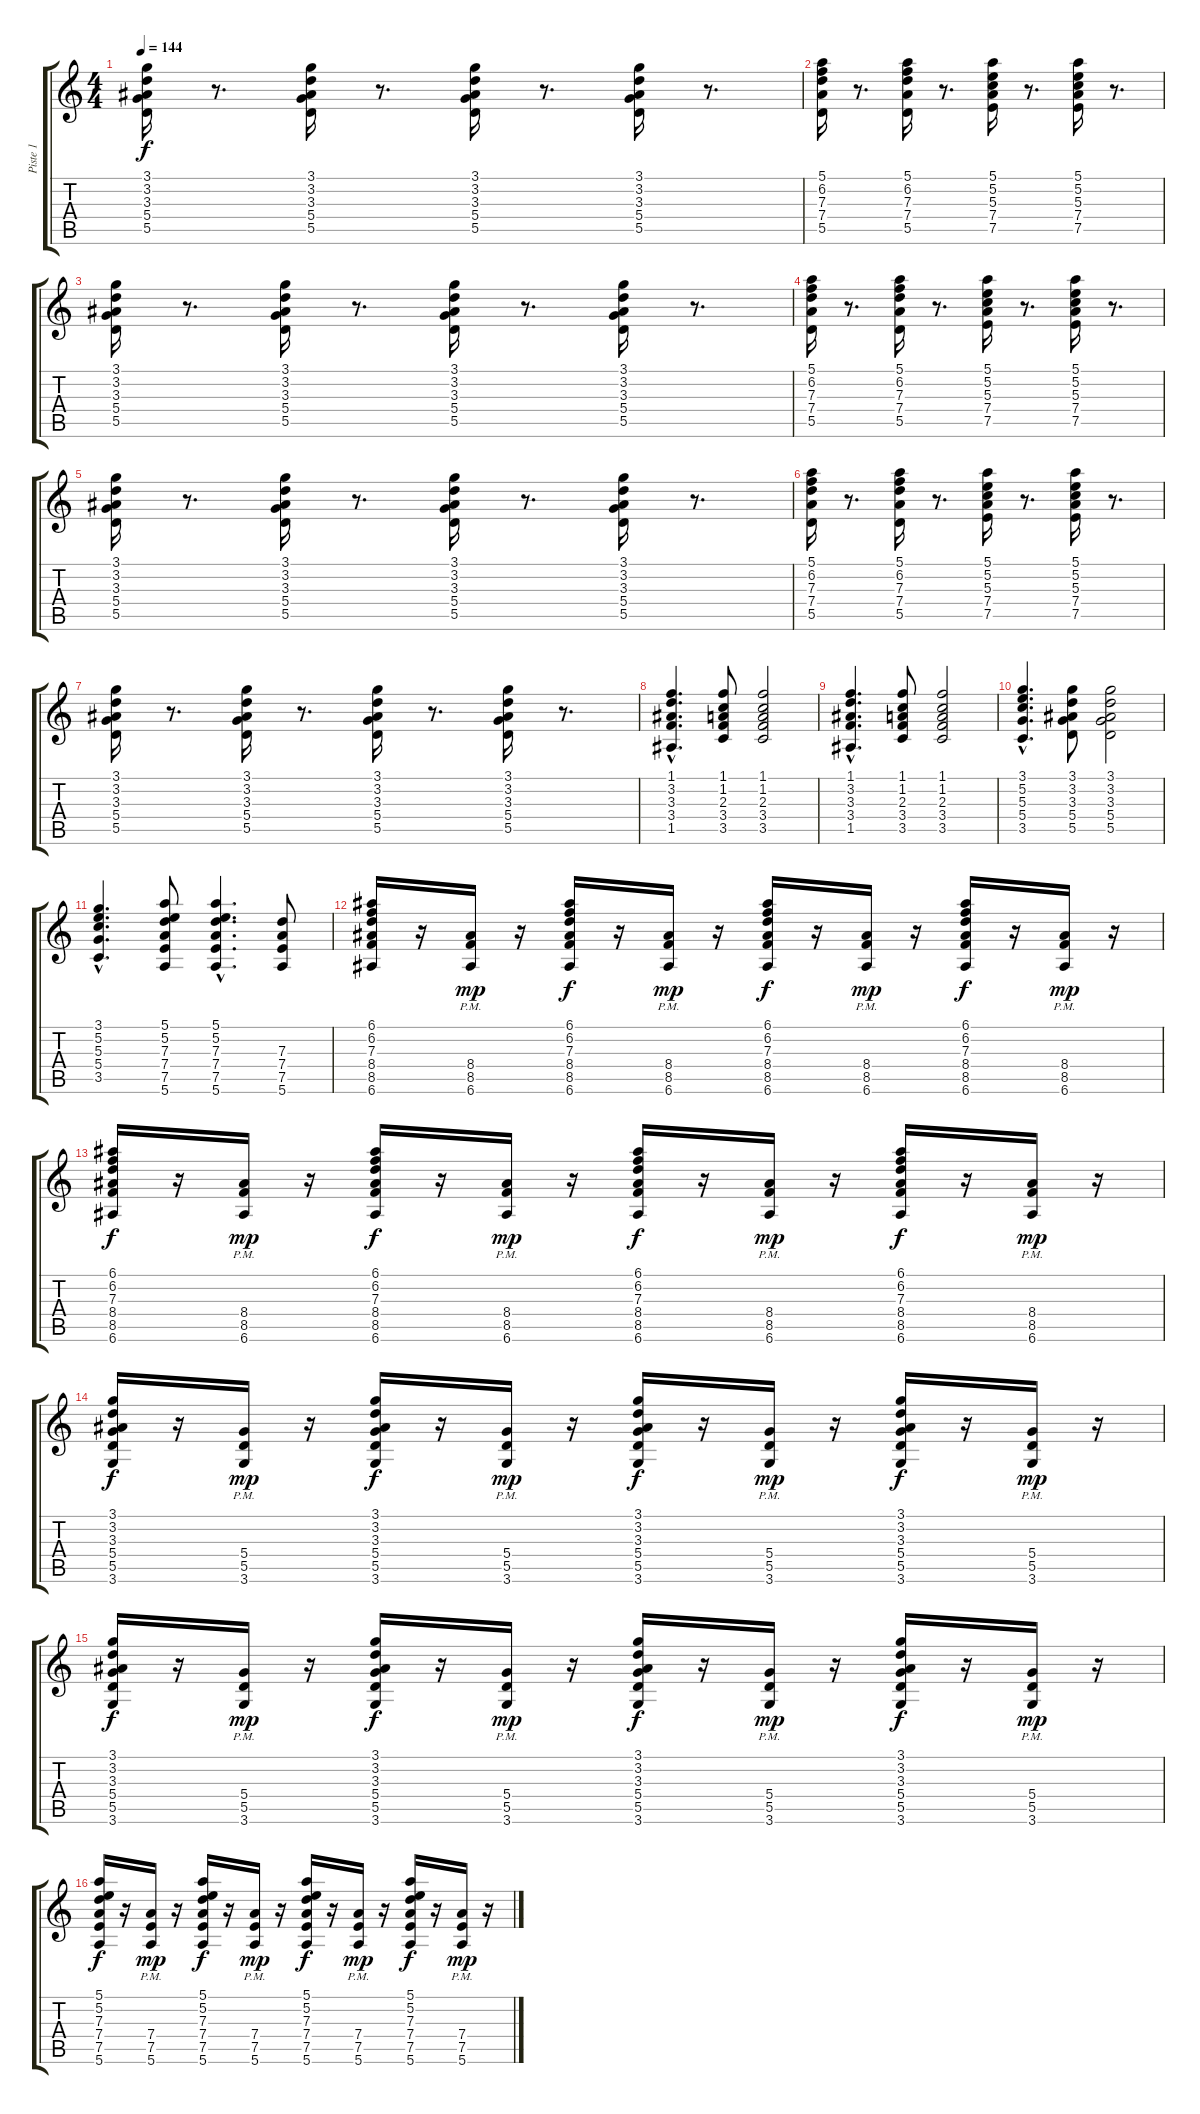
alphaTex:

\track ("Piste 1" "Piste 1") {instrument electricguitarclean}
\staff {score tabs}
\tuning (E4 B3 G3 D3 A2 E2) {hide}
\ts (4 4)
\tempo 144
\clef g2
\ks c
(3.1 3.2 3.3 5.4 5.5).16{dy f} r.8{d} (3.1 3.2 3.3 5.4 5.5).16 r.8{d} (3.1 3.2 3.3 5.4 5.5).16 r.8{d} (3.1 3.2 3.3 5.4 5.5).16 r.8{d} |
(5.1 6.2 7.3 7.4 5.5).16 r.8{d} (5.1 6.2 7.3 7.4 5.5).16 r.8{d} (5.1 5.2 5.3 7.4 7.5).16 r.8{d} (5.1 5.2 5.3 7.4 7.5).16 r.8{d} |
(3.1 3.2 3.3 5.4 5.5).16 r.8{d} (3.1 3.2 3.3 5.4 5.5).16 r.8{d} (3.1 3.2 3.3 5.4 5.5).16 r.8{d} (3.1 3.2 3.3 5.4 5.5).16 r.8{d} |
(5.1 6.2 7.3 7.4 5.5).16 r.8{d} (5.1 6.2 7.3 7.4 5.5).16 r.8{d} (5.1 5.2 5.3 7.4 7.5).16 r.8{d} (5.1 5.2 5.3 7.4 7.5).16 r.8{d} |
(3.1 3.2 3.3 5.4 5.5).16 r.8{d} (3.1 3.2 3.3 5.4 5.5).16 r.8{d} (3.1 3.2 3.3 5.4 5.5).16 r.8{d} (3.1 3.2 3.3 5.4 5.5).16 r.8{d} |
(5.1 6.2 7.3 7.4 5.5).16 r.8{d} (5.1 6.2 7.3 7.4 5.5).16 r.8{d} (5.1 5.2 5.3 7.4 7.5).16 r.8{d} (5.1 5.2 5.3 7.4 7.5).16 r.8{d} |
(3.1 3.2 3.3 5.4 5.5).16 r.8{d} (3.1 3.2 3.3 5.4 5.5).16 r.8{d} (3.1 3.2 3.3 5.4 5.5).16 r.8{d} (3.1 3.2 3.3 5.4 5.5).16 r.8{d} |
(1.1{hac} 3.2{hac} 3.3{hac} 3.4{hac} 1.5{hac}).4{d instrument overdrivenguitar} (1.1 1.2 2.3 3.4 3.5).8 (1.1 1.2 2.3 3.4 3.5).2 |
(1.1{hac} 3.2{hac} 3.3{hac} 3.4{hac} 1.5{hac}).4{d} (1.1 1.2 2.3 3.4 3.5).8 (1.1 1.2 2.3 3.4 3.5).2 |
(3.1{hac} 5.2{hac} 5.3{hac} 5.4{hac} 3.5{hac}).4{d} (3.1 3.2 3.3 5.4 5.5).8 (3.1 3.2 3.3 5.4 5.5).2 |
(3.1{hac} 5.2{hac} 5.3{hac} 5.4{hac} 3.5{hac}).4{d} (5.1 5.2 7.3 7.4 7.5 5.6).8 (5.1{hac} 5.2{hac} 7.3{hac} 7.4{hac} 7.5{hac} 5.6{hac}).4{d} (7.3 7.4 7.5 5.6).8 |
(6.1 6.2 7.3 8.4 8.5 6.6).16{instrument electricguitarclean} r.16 (8.4 8.5 6.6{pm}).16{dy mp} r.16 (6.1 6.2 7.3 8.4 8.5 6.6).16{dy f} r.16 (8.4 8.5 6.6{pm}).16{dy mp} r.16 (6.1 6.2 7.3 8.4 8.5 6.6).16{dy f} r.16 (8.4{pm} 8.5 6.6).16{dy mp} r.16 (6.1 6.2 7.3 8.4 8.5 6.6).16{dy f} r.16 (8.4{pm} 8.5 6.6).16{dy mp} r.16 |
(6.1 6.2 7.3 8.4 8.5 6.6).16{dy f} r.16 (8.4 8.5 6.6{pm}).16{dy mp} r.16 (6.1 6.2 7.3 8.4 8.5 6.6).16{dy f} r.16 (8.4 8.5 6.6{pm}).16{dy mp} r.16 (6.1 6.2 7.3 8.4 8.5 6.6).16{dy f} r.16 (8.4{pm} 8.5 6.6).16{dy mp} r.16 (6.1 6.2 7.3 8.4 8.5 6.6).16{dy f} r.16 (8.4{pm} 8.5 6.6).16{dy mp} r.16 |
(3.1 3.2 3.3 5.4 5.5 3.6).16{dy f} r.16 (5.4 5.5 3.6{pm}).16{dy mp} r.16 (3.1 3.2 3.3 5.4 5.5 3.6).16{dy f} r.16 (5.4 5.5 3.6{pm}).16{dy mp} r.16 (3.1 3.2 3.3 5.4 5.5 3.6).16{dy f} r.16 (5.4 5.5 3.6{pm}).16{dy mp} r.16 (3.1 3.2 3.3 5.4 5.5 3.6).16{dy f} r.16 (5.4 5.5 3.6{pm}).16{dy mp} r.16 |
(3.1 3.2 3.3 5.4 5.5 3.6).16{dy f} r.16 (5.4 5.5 3.6{pm}).16{dy mp} r.16 (3.1 3.2 3.3 5.4 5.5 3.6).16{dy f} r.16 (5.4 5.5 3.6{pm}).16{dy mp} r.16 (3.1 3.2 3.3 5.4 5.5 3.6).16{dy f} r.16 (5.4 5.5 3.6{pm}).16{dy mp} r.16 (3.1 3.2 3.3 5.4 5.5 3.6).16{dy f} r.16 (5.4 5.5 3.6{pm}).16{dy mp} r.16 |
(5.1 5.2 7.3 7.4 7.5 5.6).16{dy f} r.16 (7.4 7.5 5.6{pm}).16{dy mp} r.16 (5.1 5.2 7.3 7.4 7.5 5.6).16{dy f} r.16 (7.4 7.5 5.6{pm}).16{dy mp} r.16 (5.1 5.2 7.3 7.4 7.5 5.6).16{dy f} r.16 (7.4 7.5 5.6{pm}).16{dy mp} r.16 (5.1 5.2 7.3 7.4 7.5 5.6).16{dy f} r.16 (7.4 7.5 5.6{pm}).16{dy mp} r.16
